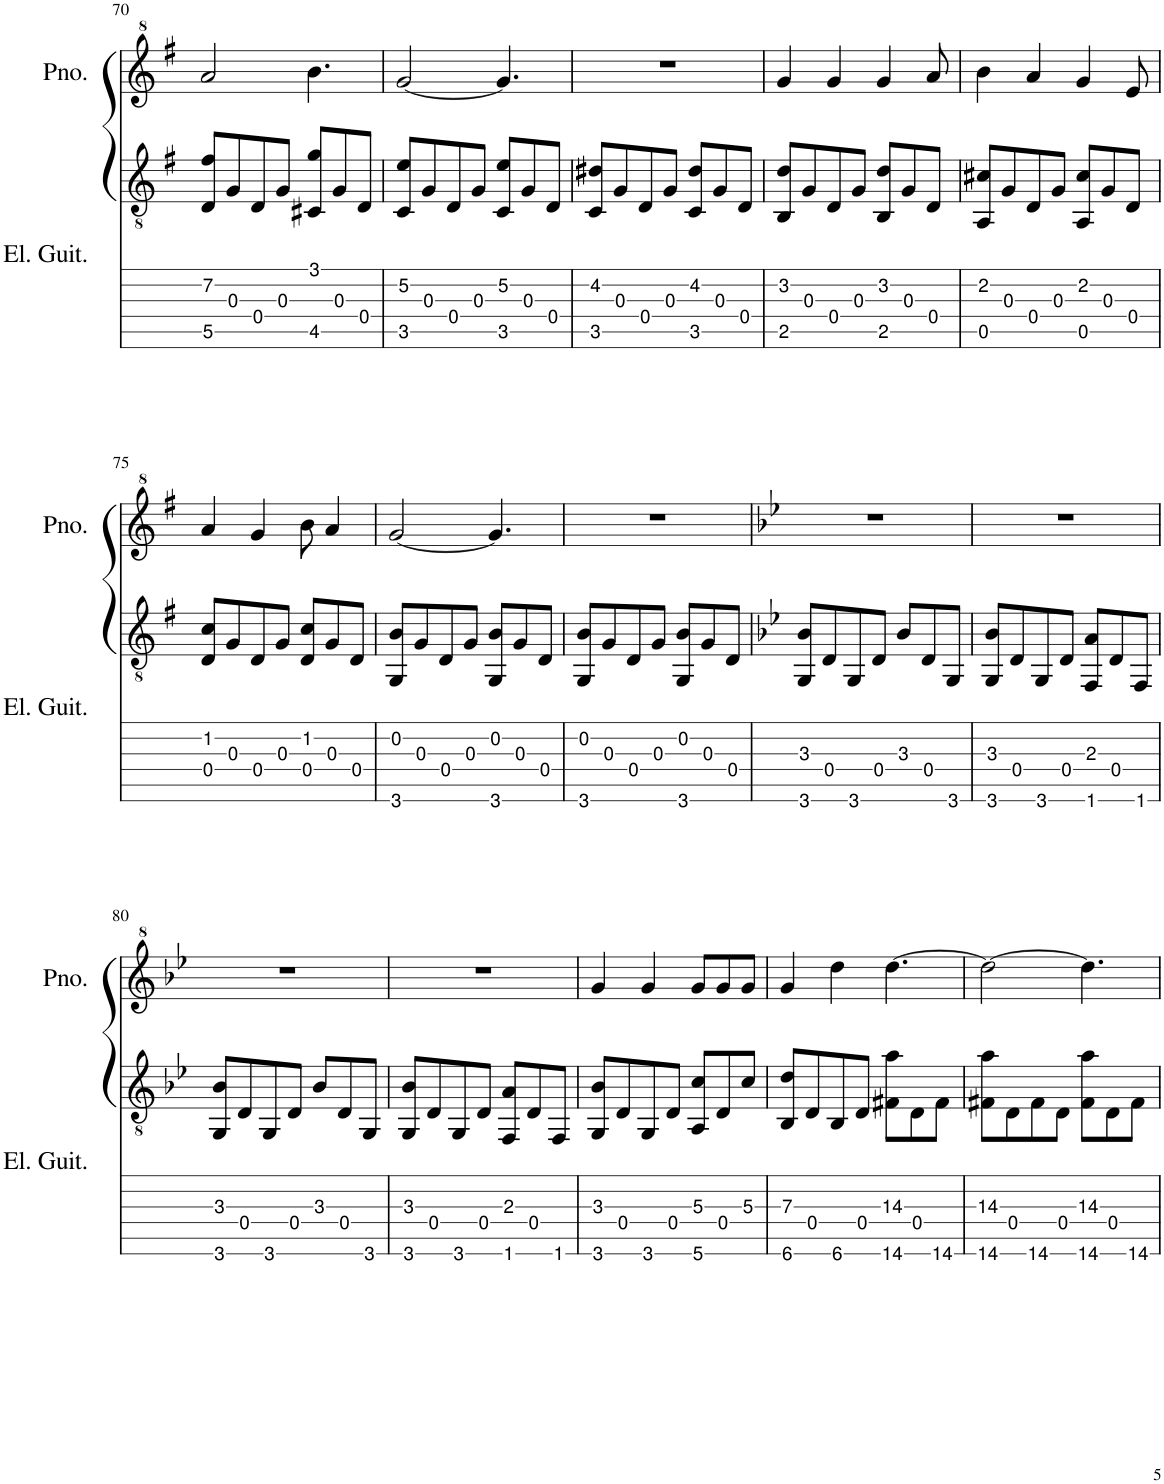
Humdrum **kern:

**kern	**kern	**kern
*part2	*part2	*part1
*staff3	*staff2	*staff1
*I"Electric Guitar	*	*I"Piano
*I'El. Guit.	*	*I'Pno.
!!LO:PB:g=z
*	*clefGv2	*clefG^2
*k[f#]	*k[f#]	*k[f#]
*M7/8	*M7/8	*M7/8
=70	=70	=70
8D\ 8f#\L	8D/ 8f#/L	2aa/
8GJ	8G/	.
8DL	8D/	.
8GJ	8G/J	.
8C#\ 8g\L	8C#X/ 8g/L	4.bb\
8G	8G/	.
8DJ	8D/J	.
=71	=71	=71
8C\ 8e\L	8C/ 8e/L	[2gg/
8GJ	8G/	.
8DL	8D/	.
8GJ	8G/J	.
8C\ 8e\L	8C/ 8e/L	4.gg/]
8G	8G/	.
8DJ	8D/J	.
=72	=72	=72
8C\ 8d#\L	8C/ 8d#X/L	2..r
8GJ	8G/	.
8DL	8D/	.
8GJ	8G/J	.
8C\ 8d#\L	8C/ 8d#/L	.
8G	8G/	.
8DJ	8D/J	.
=73	=73	=73
8BB\ 8d\L	8BB/ 8d/L	4gg/
8GJ	8G/	.
8DL	8D/	4gg/
8GJ	8G/J	.
8BB\ 8d\L	8BB/ 8d/L	4gg/
8G	8G/	.
8DJ	8D/J	8aa/
=74	=74	=74
8AA\ 8c#\L	8AA/ 8c#X/L	4bb\
8GJ	8G/	.
8DL	8D/	4aa/
8GJ	8G/J	.
8AA\ 8c#\L	8AA/ 8c#/L	4gg/
8G	8G/	.
8DJ	8D/J	8ee/
!!LO:LB:g=z
=75	=75	=75
8D\ 8c\L	8D/ 8c/L	4aa/
8GJ	8G/	.
8DL	8D/	4gg/
8GJ	8G/J	.
8D\ 8c\L	8D/ 8c/L	8bb\
8G	8G/	4aa/
8DJ	8D/J	.
=76	=76	=76
8GG\ 8B\L	8GG/ 8B/L	[2gg/
8GJ	8G/	.
8DL	8D/	.
8GJ	8G/J	.
8GG\ 8B\L	8GG/ 8B/L	4.gg/]
8G	8G/	.
8DJ	8D/J	.
=77	=77	=77
8GG\ 8B\L	8GG/ 8B/L	2..r
8GJ	8G/	.
8DL	8D/	.
8GJ	8G/J	.
8GG\ 8B\L	8GG/ 8B/L	.
8G	8G/	.
8DJ	8D/J	.
=78	=78	=78
*k[b-e-]	*k[b-e-]	*k[b-e-]
8GG\ 8B-\L	8GG/ 8B-/L	2..r
8DJ	8D/	.
8GGL	8GG/	.
8DJ	8D/J	.
8B-L	8B-/L	.
8D	8D/	.
8GGJ	8GG/J	.
=79	=79	=79
8GG\ 8B-\L	8GG/ 8B-/L	2..r
8DJ	8D/	.
8GGL	8GG/	.
8DJ	8D/J	.
8FF\ 8A\L	8FF/ 8A/L	.
8D	8D/	.
8FFJ	8FF/J	.
!!LO:LB:g=z
=80	=80	=80
8GG\ 8B-\L	8GG/ 8B-/L	2..r
8DJ	8D/	.
8GGL	8GG/	.
8DJ	8D/J	.
8B-L	8B-/L	.
8D	8D/	.
8GGJ	8GG/J	.
=81	=81	=81
8GG\ 8B-\L	8GG/ 8B-/L	2..r
8DJ	8D/	.
8GGL	8GG/	.
8DJ	8D/J	.
8FF\ 8A\L	8FF/ 8A/L	.
8D	8D/	.
8FFJ	8FF/J	.
=82	=82	=82
8GG\ 8B-\L	8GG/ 8B-/L	4gg/
8DJ	8D/	.
8GGL	8GG/	4gg/
8DJ	8D/J	.
8AA\ 8c\L	8AA/ 8c/L	8gg/L
8D	8D/	8gg/
8cJ	8c/J	8gg/J
=83	=83	=83
8BB-\ 8d\L	8BB-/ 8d/L	4gg/
8DJ	8D/	.
8BB-L	8BB-/	4ddd\
8DJ	8D/J	.
8F#\ 8a\L	8F#X\ 8a\L	[4.ddd\
8D	8D\	.
8F#J	8F#\J	.
=84	=84	=84
8F#\ 8a\L	8F#X\ 8a\L	2ddd\_
8DJ	8D\	.
8F#L	8F#\	.
8DJ	8D\J	.
8F#\ 8a\L	8F#\ 8a\L	4.ddd\]
8D	8D\	.
8F#J	8F#\J	.
=	=	=
*-	*-	*-
